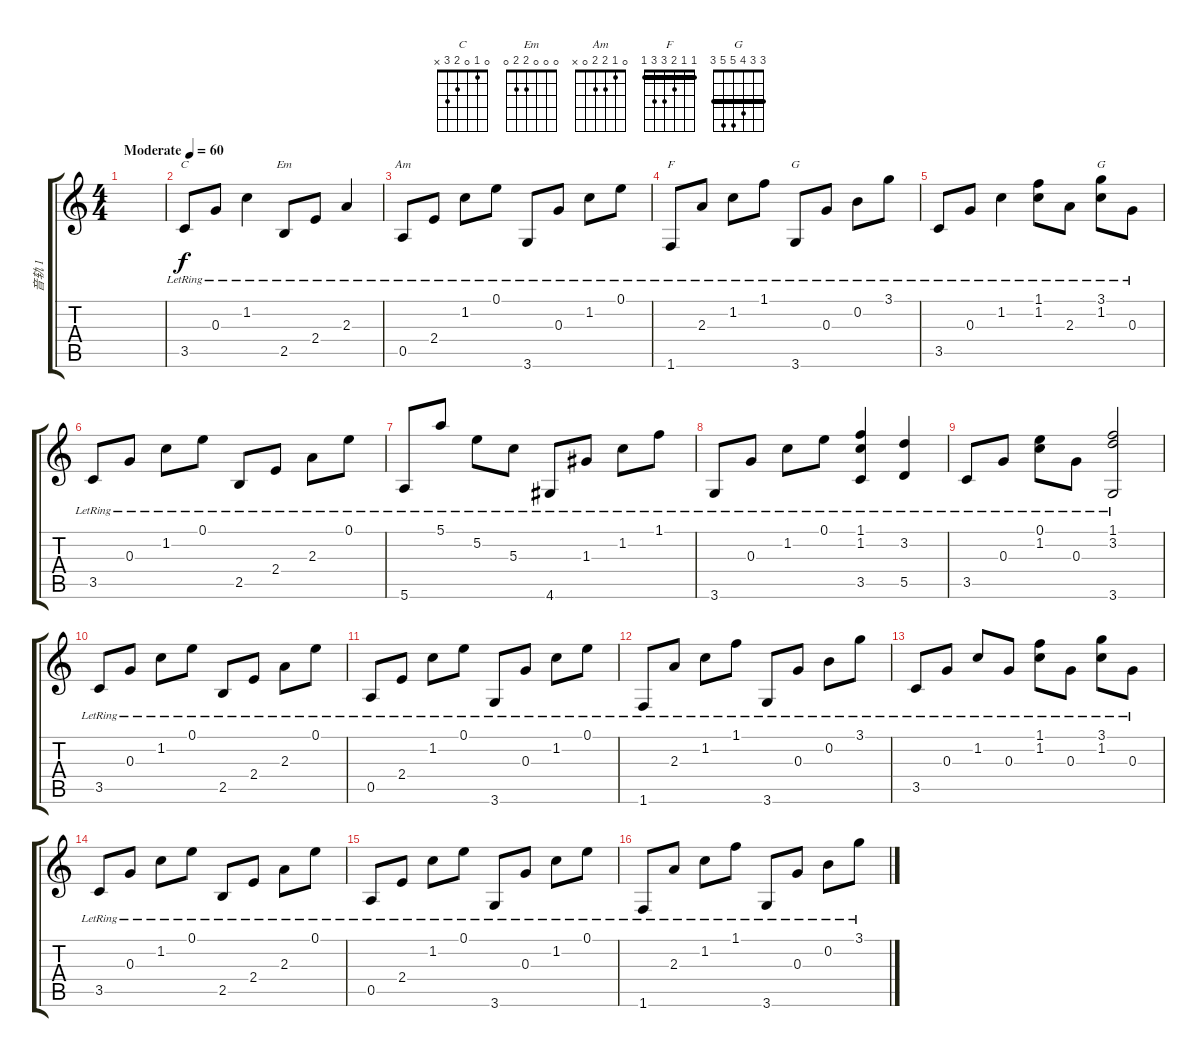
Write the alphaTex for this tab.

\track ("音轨 1" "音轨 1") {instrument acousticguitarsteel}
\staff {score tabs}
\tuning (E4 B3 G3 D3 A2 E2) {hide}
\chord ("C" 0 1 0 2 3 x)
\chord ("Em" 0 0 0 2 2 0)
\chord ("Am" 0 1 2 2 0 x)
\chord ("F" 1 1 2 3 3 1) {barre 1}
\chord ("G" 3 0 0 0 2 3)
\chord ("G" 3 3 4 5 5 3) {barre 3}
\ts (4 4)
\tempo (60 "Moderate")
\clef g2
\ks c
|
3.5{lr}.8{ch "C"} 0.3{lr}.8 1.2{lr}.4 2.5{lr}.8{ch "Em"} 2.4{lr}.8 2.3{lr}.4 |
0.5{lr}.8{ch "Am"} 2.4{lr}.8 1.2{lr}.8 0.1{lr}.8 3.6{lr}.8 0.3{lr}.8 1.2{lr}.8 0.1{lr}.8 |
1.6{lr}.8{ch "F"} 2.3{lr}.8 1.2{lr}.8 1.1{lr}.8 3.6{lr}.8{ch "G"} 0.3{lr}.8 0.2{lr}.8 3.1{lr}.8 |
3.5{lr}.8 0.3{lr}.8 1.2{lr}.4 (1.1{lr} 1.2{lr}).8 2.3{lr}.8 (3.1{lr} 1.2{lr}).8{ch "G"} 0.3{lr}.8 |
3.5{lr}.8 0.3{lr}.8 1.2{lr}.8 0.1{lr}.8 2.5{lr}.8 2.4{lr}.8 2.3{lr}.8 0.1{lr}.8 |
5.6{lr}.8 5.1{lr}.8 5.2{lr}.8 5.3{lr}.8 4.6{lr}.8 1.3{lr}.8 1.2{lr}.8 1.1{lr}.8 |
3.6{lr}.8 0.3{lr}.8 1.2{lr}.8 0.1{lr}.8 (1.1{lr} 1.2{lr} 3.5{lr}).4 (3.2{lr} 5.5{lr}).4 |
3.5{lr}.8 0.3{lr}.8 (0.1{lr} 1.2{lr}).8 0.3{lr}.8 (1.1 3.2 3.6{lr}).2 |
3.5{lr}.8 0.3{lr}.8 1.2{lr}.8 0.1{lr}.8 2.5{lr}.8 2.4{lr}.8 2.3{lr}.8 0.1{lr}.8 |
0.5{lr}.8 2.4{lr}.8 1.2{lr}.8 0.1{lr}.8 3.6{lr}.8 0.3{lr}.8 1.2{lr}.8 0.1{lr}.8 |
1.6{lr}.8 2.3{lr}.8 1.2{lr}.8 1.1{lr}.8 3.6{lr}.8 0.3{lr}.8 0.2{lr}.8 3.1{lr}.8 |
3.5{lr}.8 0.3{lr}.8 1.2{lr}.8 0.3{lr}.8 (1.1{lr} 1.2{lr}).8 0.3{lr}.8 (3.1{lr} 1.2{lr}).8 0.3{lr}.8 |
3.5{lr}.8 0.3{lr}.8 1.2{lr}.8 0.1{lr}.8 2.5{lr}.8 2.4{lr}.8 2.3{lr}.8 0.1{lr}.8 |
0.5{lr}.8 2.4{lr}.8 1.2{lr}.8 0.1{lr}.8 3.6{lr}.8 0.3{lr}.8 1.2{lr}.8 0.1{lr}.8 |
1.6{lr}.8 2.3{lr}.8 1.2{lr}.8 1.1{lr}.8 3.6{lr}.8 0.3{lr}.8 0.2{lr}.8 3.1{lr}.8
